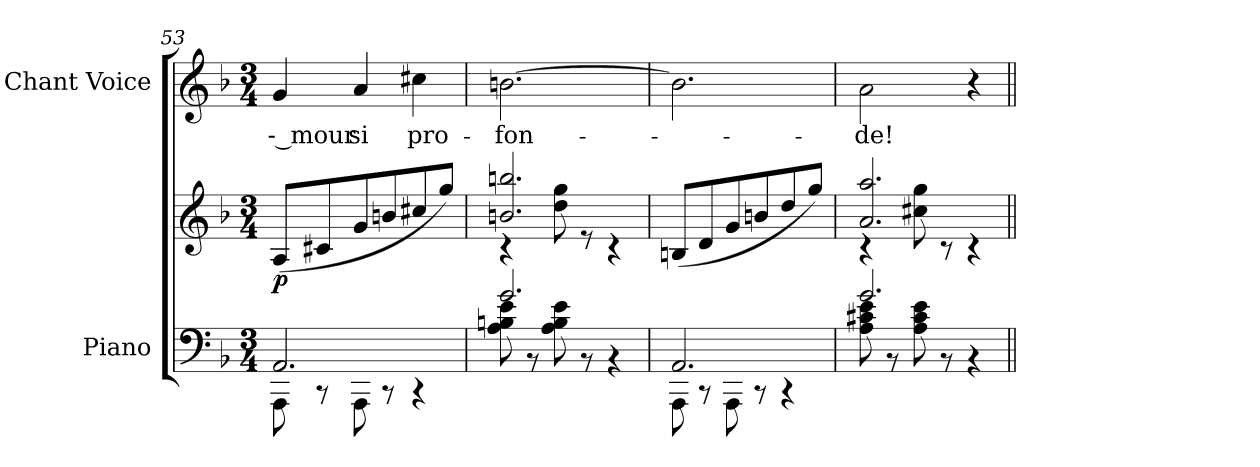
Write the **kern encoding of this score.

**kern	**kern	**dynam	**kern	**text
*part2	*part2	*part2	*part1	*part1
*staff3	*staff2	*staff2/3	*staff1	*staff1
*I"Piano	*	*	*I"Chant Voice	*
*I'Pno	*	*	*	*
*clefF4	*clefG2	*	*clefG2	*
*k[b-]	*k[b-]	*	*k[b-]	*
*M3/4	*M3/4	*	*M3/4	*
=53	=53	=53	=53	=53
*^	*	*	*	*
!	!	!	!LO:DY:b	!	!
2.AA/	8AAA\	(8A/L	p	4g/	-- mour
.	8r	8c#X/	.	.	.
.	8AAA\	8g/	.	4a/	si
.	8r	8bn/	.	.	.
.	4r	8cc#X/	.	4cc#X\	pro-
.	.	8gg/J)	.	.	.
=54	=54	=54	=54	=54	=54
*	*	*^	*	*	*
2.g/	8A\ 8Bn\ 8e\	2.bn/ 2.bbn/	4r	.	[2.bn\	-fon-
.	8r	.	.	.	.	.
.	8A\ 8B\ 8e\	.	8dd\ 8gg\	.	.	.
.	8r	.	8r	.	.	.
.	4r	.	4r	.	.	.
*	*	*v	*v	*	*	*
=55	=55	=55	=55	=55	=55
2.AA/	8AAA\	(8Bn/L	.	2.bn\]	.
.	8r	8d/	.	.	.
.	8AAA\	8g/	.	.	.
.	8r	8bn/	.	.	.
.	4r	8dd/	.	.	.
.	.	8gg/J)	.	.	.
=56	=56	=56	=56	=56	=56
*	*	*^	*	*	*
2.g/	8A\ 8c#X\ 8e\	2.a/ 2.aa/	4r	.	2a\	-de!
.	8r	.	.	.	.	.
.	8A\ 8c#\ 8e\	.	8cc#X\ 8gg\	.	.	.
.	8r	.	8r	.	.	.
.	4r	.	4r	.	4r	.
*v	*v	*	*	*	*	*
*	*v	*v	*	*	*
=||	=||	=||	=||	=||
*-	*-	*-	*-	*-
